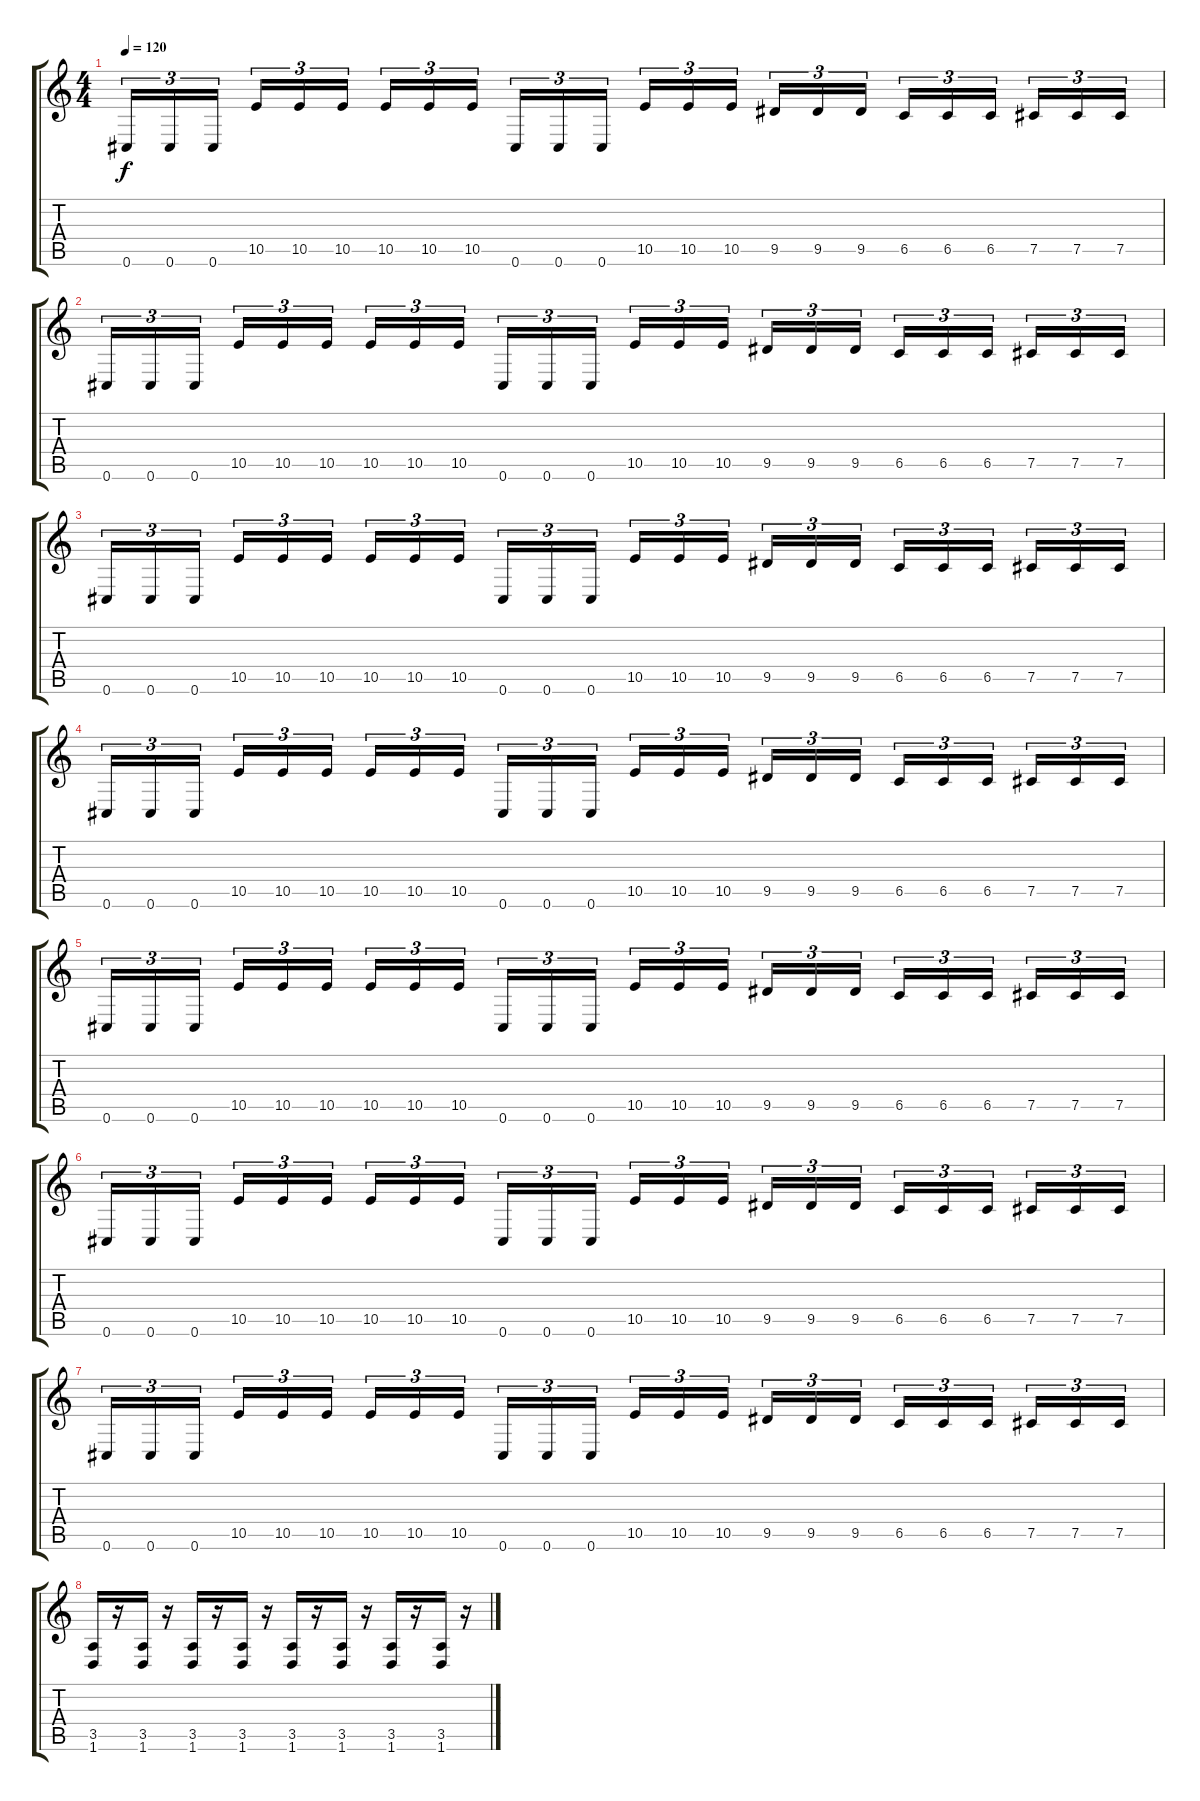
\track "" {instrument distortionguitar}
\staff {score tabs}
\tuning (Db4 Ab3 E3 B2 Gb2 Db2) {hide}
\ts (4 4)
\tempo 120
\clef g2
\ks c
0.6.16{tu (3 2) dy f} 0.6.16{tu (3 2)} 0.6.16{tu (3 2)} 10.5.16{tu (3 2)} 10.5.16{tu (3 2)} 10.5.16{tu (3 2)} 10.5.16{tu (3 2)} 10.5.16{tu (3 2)} 10.5.16{tu (3 2)} 0.6.16{tu (3 2)} 0.6.16{tu (3 2)} 0.6.16{tu (3 2)} 10.5.16{tu (3 2)} 10.5.16{tu (3 2)} 10.5.16{tu (3 2)} 9.5.16{tu (3 2)} 9.5.16{tu (3 2)} 9.5.16{tu (3 2)} 6.5.16{tu (3 2)} 6.5.16{tu (3 2)} 6.5.16{tu (3 2)} 7.5.16{tu (3 2)} 7.5.16{tu (3 2)} 7.5.16{tu (3 2)} |
0.6.16{tu (3 2)} 0.6.16{tu (3 2)} 0.6.16{tu (3 2)} 10.5.16{tu (3 2)} 10.5.16{tu (3 2)} 10.5.16{tu (3 2)} 10.5.16{tu (3 2)} 10.5.16{tu (3 2)} 10.5.16{tu (3 2)} 0.6.16{tu (3 2)} 0.6.16{tu (3 2)} 0.6.16{tu (3 2)} 10.5.16{tu (3 2)} 10.5.16{tu (3 2)} 10.5.16{tu (3 2)} 9.5.16{tu (3 2)} 9.5.16{tu (3 2)} 9.5.16{tu (3 2)} 6.5.16{tu (3 2)} 6.5.16{tu (3 2)} 6.5.16{tu (3 2)} 7.5.16{tu (3 2)} 7.5.16{tu (3 2)} 7.5.16{tu (3 2)} |
0.6.16{tu (3 2)} 0.6.16{tu (3 2)} 0.6.16{tu (3 2)} 10.5.16{tu (3 2)} 10.5.16{tu (3 2)} 10.5.16{tu (3 2)} 10.5.16{tu (3 2)} 10.5.16{tu (3 2)} 10.5.16{tu (3 2)} 0.6.16{tu (3 2)} 0.6.16{tu (3 2)} 0.6.16{tu (3 2)} 10.5.16{tu (3 2)} 10.5.16{tu (3 2)} 10.5.16{tu (3 2)} 9.5.16{tu (3 2)} 9.5.16{tu (3 2)} 9.5.16{tu (3 2)} 6.5.16{tu (3 2)} 6.5.16{tu (3 2)} 6.5.16{tu (3 2)} 7.5.16{tu (3 2)} 7.5.16{tu (3 2)} 7.5.16{tu (3 2)} |
0.6.16{tu (3 2)} 0.6.16{tu (3 2)} 0.6.16{tu (3 2)} 10.5.16{tu (3 2)} 10.5.16{tu (3 2)} 10.5.16{tu (3 2)} 10.5.16{tu (3 2)} 10.5.16{tu (3 2)} 10.5.16{tu (3 2)} 0.6.16{tu (3 2)} 0.6.16{tu (3 2)} 0.6.16{tu (3 2)} 10.5.16{tu (3 2)} 10.5.16{tu (3 2)} 10.5.16{tu (3 2)} 9.5.16{tu (3 2)} 9.5.16{tu (3 2)} 9.5.16{tu (3 2)} 6.5.16{tu (3 2)} 6.5.16{tu (3 2)} 6.5.16{tu (3 2)} 7.5.16{tu (3 2)} 7.5.16{tu (3 2)} 7.5.16{tu (3 2)} |
0.6.16{tu (3 2)} 0.6.16{tu (3 2)} 0.6.16{tu (3 2)} 10.5.16{tu (3 2)} 10.5.16{tu (3 2)} 10.5.16{tu (3 2)} 10.5.16{tu (3 2)} 10.5.16{tu (3 2)} 10.5.16{tu (3 2)} 0.6.16{tu (3 2)} 0.6.16{tu (3 2)} 0.6.16{tu (3 2)} 10.5.16{tu (3 2)} 10.5.16{tu (3 2)} 10.5.16{tu (3 2)} 9.5.16{tu (3 2)} 9.5.16{tu (3 2)} 9.5.16{tu (3 2)} 6.5.16{tu (3 2)} 6.5.16{tu (3 2)} 6.5.16{tu (3 2)} 7.5.16{tu (3 2)} 7.5.16{tu (3 2)} 7.5.16{tu (3 2)} |
0.6.16{tu (3 2)} 0.6.16{tu (3 2)} 0.6.16{tu (3 2)} 10.5.16{tu (3 2)} 10.5.16{tu (3 2)} 10.5.16{tu (3 2)} 10.5.16{tu (3 2)} 10.5.16{tu (3 2)} 10.5.16{tu (3 2)} 0.6.16{tu (3 2)} 0.6.16{tu (3 2)} 0.6.16{tu (3 2)} 10.5.16{tu (3 2)} 10.5.16{tu (3 2)} 10.5.16{tu (3 2)} 9.5.16{tu (3 2)} 9.5.16{tu (3 2)} 9.5.16{tu (3 2)} 6.5.16{tu (3 2)} 6.5.16{tu (3 2)} 6.5.16{tu (3 2)} 7.5.16{tu (3 2)} 7.5.16{tu (3 2)} 7.5.16{tu (3 2)} |
0.6.16{tu (3 2)} 0.6.16{tu (3 2)} 0.6.16{tu (3 2)} 10.5.16{tu (3 2)} 10.5.16{tu (3 2)} 10.5.16{tu (3 2)} 10.5.16{tu (3 2)} 10.5.16{tu (3 2)} 10.5.16{tu (3 2)} 0.6.16{tu (3 2)} 0.6.16{tu (3 2)} 0.6.16{tu (3 2)} 10.5.16{tu (3 2)} 10.5.16{tu (3 2)} 10.5.16{tu (3 2)} 9.5.16{tu (3 2)} 9.5.16{tu (3 2)} 9.5.16{tu (3 2)} 6.5.16{tu (3 2)} 6.5.16{tu (3 2)} 6.5.16{tu (3 2)} 7.5.16{tu (3 2)} 7.5.16{tu (3 2)} 7.5.16{tu (3 2)} |
(3.5 1.6).16 r.16 (3.5 1.6).16 r.16 (3.5 1.6).16 r.16 (3.5 1.6).16 r.16 (3.5 1.6).16 r.16 (3.5 1.6).16 r.16 (3.5 1.6).16 r.16 (3.5 1.6).16 r.16
